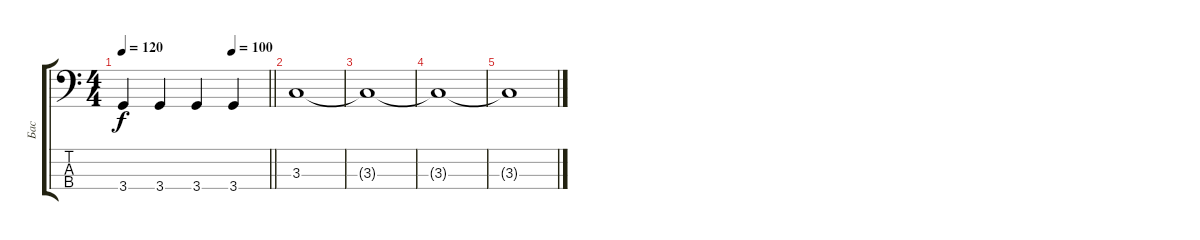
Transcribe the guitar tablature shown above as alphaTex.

\track ("Бас" "Бас") {instrument electricbassfinger}
\staff {score tabs}
\tuning (G2 D2 A1 E1) {hide}
\ts (4 4)
\tempo 120
\tempo (100 0.75)
\clef f4
\barLineRight lightlight
\ks c
3.4.4{dy f} 3.4.4 3.4.4 3.4.4 |
3.3.1 |
3.3{t}.1 |
3.3{t}.1 |
3.3{t}.1
